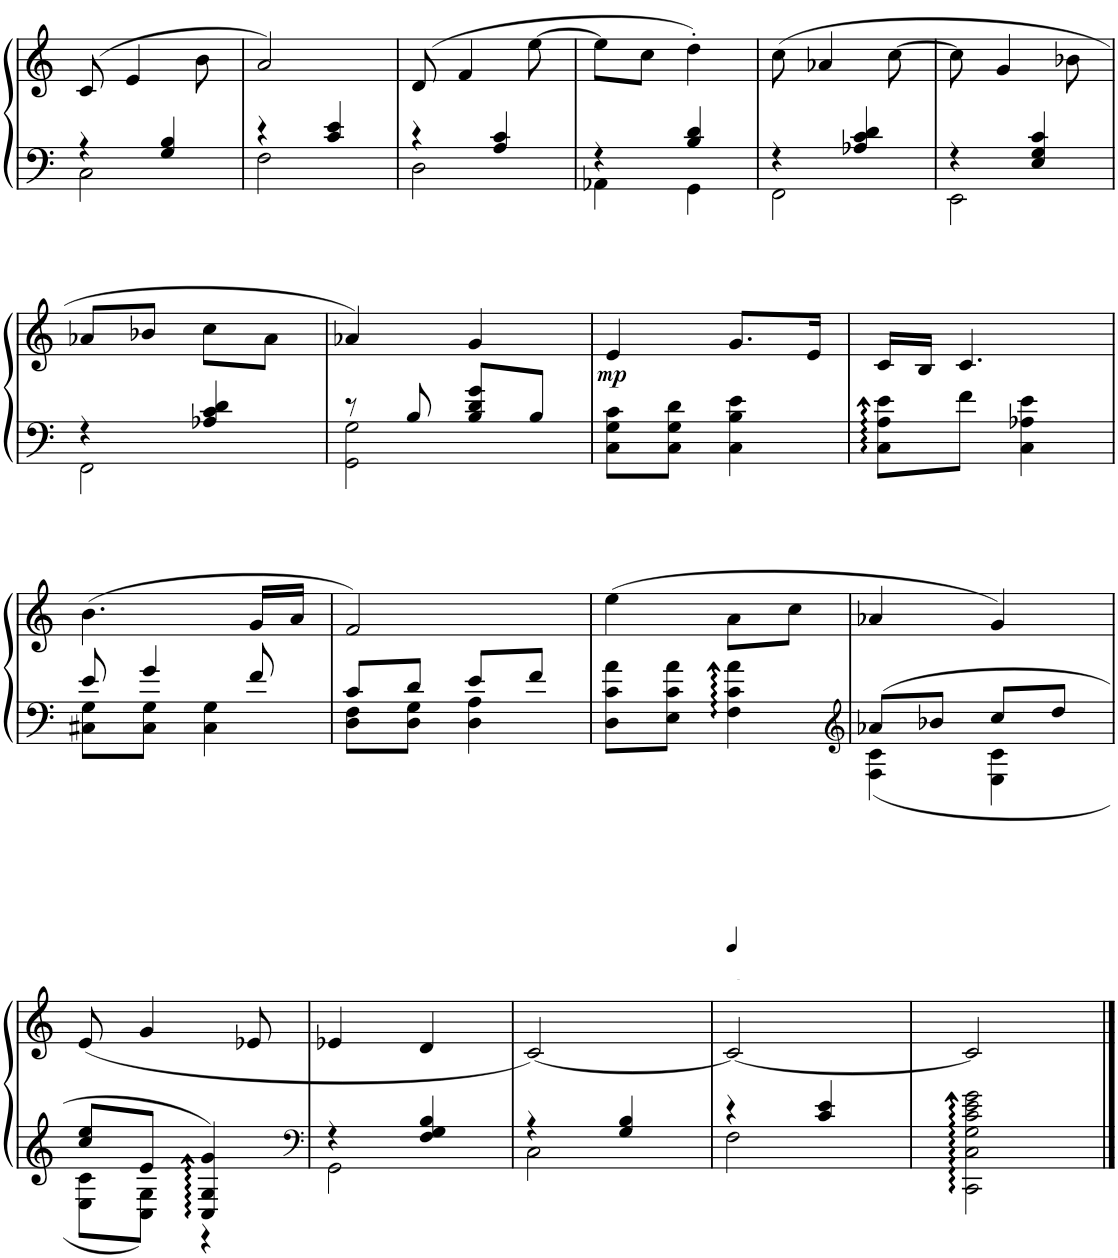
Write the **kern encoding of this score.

**kern	**kern	**dynam
*part2	*part1	*part1
*staff2	*staff1	*staff1
*I"Arpa	*I"Flauta	*
*	*I'Fl	*
!!LO:PB:g=z
*clefF4	*clefG2	*
*k[]	*k[]	*
*M2/4	*M2/4	*
=25	=25	=25
*^	*	*
4r	2C\	(8c/	.
.	.	4e/	.
4G/ 4B/	.	.	.
.	.	8b\	.
=26	=26	=26	=26
4r	2F\	2a/)	.
4c/ 4e/	.	.	.
=27	=27	=27	=27
4r	2D\	(8d/	.
.	.	4f/	.
4A/ 4c/	.	.	.
.	.	[8ee\	.
=28	=28	=28	=28
4r	4AA-X\	8ee\L]	.
.	.	8cc\J	.
4B/ 4d/	4GG\	4dd'\)	.
=29	=29	=29	=29
4r	2FF\	(8cc\	.
.	.	4a-X/	.
4A-X/ 4c/ 4d/	.	.	.
.	.	[8cc\	.
=30	=30	=30	=30
4r	2EE\	8cc\]	.
.	.	4g/	.
4E/ 4G/ 4c/	.	.	.
.	.	8b-X\	.
!!LO:LB:g=z
=31	=31	=31	=31
4r	2FF\	8a-X/L	.
.	.	8b-X/J	.
4A-X/ 4c/ 4d/	.	8cc\L	.
.	.	8a-\J	.
=32	=32	=32	=32
8r	2GG\ 2G\	4a-X/)	.
8B/	.	.	.
8B/ 8d/ 8g/L	.	4g/	.
8B/J	.	.	.
*v	*v	*	*
=33	=33	=33
!	!	!LO:DY:b
8C\ 8G\ 8c\L	4e/	mp
8C\ 8G\ 8d\J	.	.
4C\ 4B\ 4e\	8.g/L	.
.	16e/Jk	.
=34	=34	=34
8C\ 8A\ 8e\L	16c/LL	.
.	16B/JJ	.
8f\J	4.c/	.
4C\ 4A-X\ 4e\	.	.
!!LO:LB:g=z
=35	=35	=35
*^	*	*
8e/	8C#X\ 8G\L	(4.b\	.
4g/	8C#\ 8G\J	.	.
.	4C#\ 4G\	.	.
8f/	.	16g/LL	.
.	.	16a/JJ	.
=36	=36	=36	=36
8c/L	8D\ 8F\L	2f/)	.
8d/J	8D\ 8G\J	.	.
8e/L	4D\ 4A\	.	.
8f/J	.	.	.
*v	*v	*	*
=37	=37	=37
8D\ 8c\ 8a\L	(4ee\	.
8E\ 8c\ 8a\J	.	.
4F\ 4c\ 4a\	8a\L	.
.	8cc\J	.
=38	=38	=38
*clefG2	*	*
*^	*	*
(8a-X/L	(4F\ 4c\	4a-X/	.
8b-X/J	.	.	.
8cc/L	4E\ 4c\	4g/)	.
8dd/J	.	.	.
!!LO:LB:g=z
=39	=39	=39	=39
8cc/ 8ee/L	8E\ 8c\L	(8e/	.
8e/J	8C\ 8G\J)	4g/	.
4C/ 4G/ 4g/)	4r	.	.
.	.	8e-X/	.
=40	=40	=40	=40
*clefF4	*	*	*
4r	2GG\	4e-X/	.
4F/ 4G/ 4B/	.	4d/	.
=41	=41	=41	=41
4r	2C\	[2c/)	.
4G/ 4B/	.	.	.
=42	=42	=42	=42
*	*	*MM50	*
4r	2F\	2c/_	.
4c/ 4e/	.	.	.
*v	*v	*	*
=43	=43	=43
2CC\ 2C\ 2G\ 2c\ 2e\ 2g\	2c/]	.
==	==	==
*-	*-	*-
